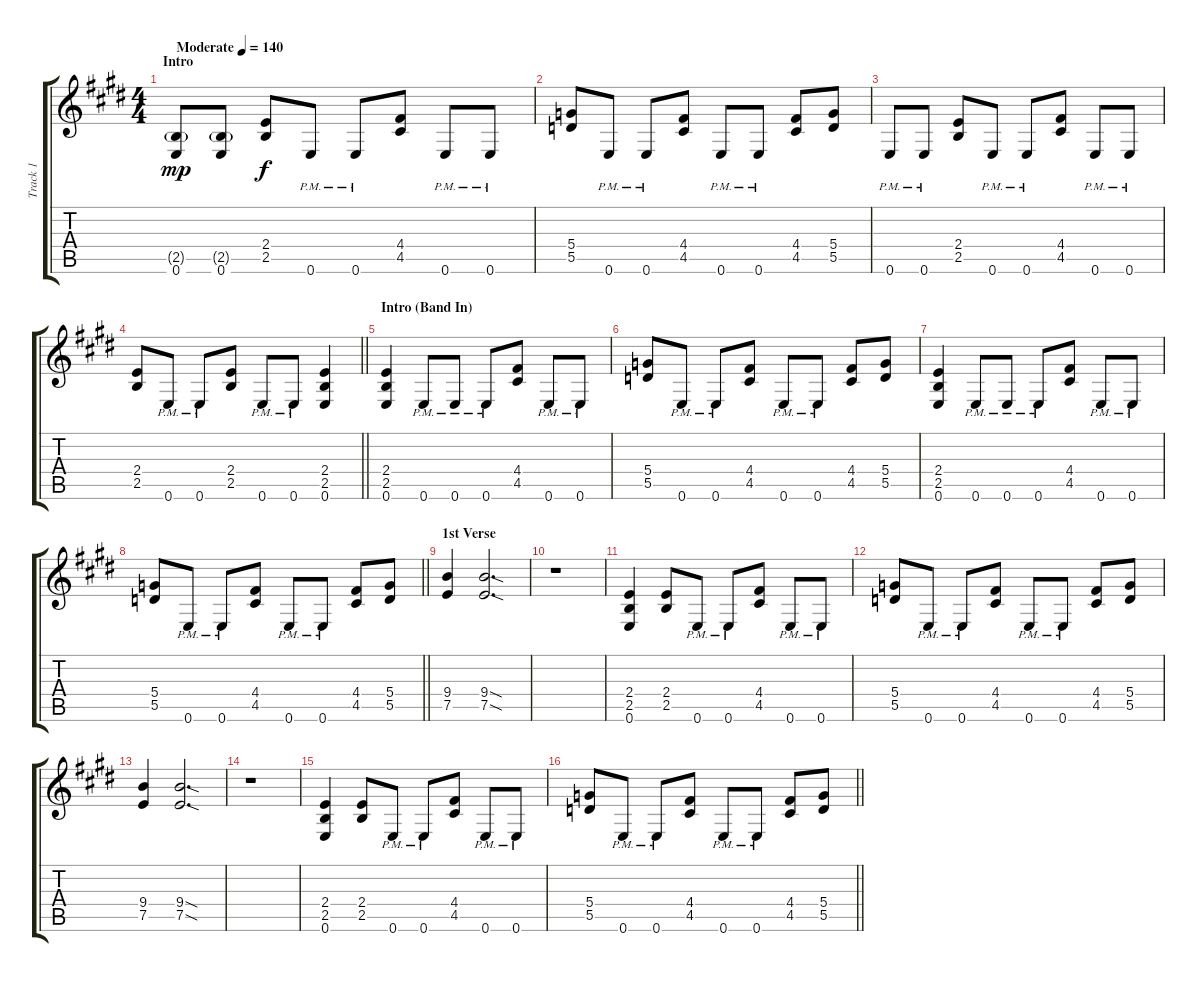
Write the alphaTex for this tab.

\track ("Track 1" "Track 1") {instrument distortionguitar}
\staff {score tabs}
\tuning (E4 B3 G3 D3 A2 E2) {hide}
\ts (4 4)
\section ("" "Intro")
\tempo (140 "Moderate")
\clef g2
\ks e
(2.5{g} 0.6).8{dy mp instrument distortionguitar} (2.5{g} 0.6).8 (2.4 2.5).8{dy f} 0.6{pm}.8 0.6{pm}.8 (4.4 4.5).8 0.6{pm}.8 0.6{pm}.8 |
(5.4 5.5).8 0.6{pm}.8 0.6{pm}.8 (4.4 4.5).8 0.6{pm}.8 0.6{pm}.8 (4.4 4.5).8 (5.4 5.5).8 |
0.6{pm}.8 0.6{pm}.8 (2.4 2.5).8 0.6{pm}.8 0.6{pm}.8 (4.4 4.5).8 0.6{pm}.8 0.6{pm}.8 |
\barLineRight lightlight
(2.4 2.5).8 0.6{pm}.8 0.6{pm}.8 (2.4 2.5).8 0.6{pm}.8 0.6{pm}.8 (2.4 2.5 0.6).4 |
\section ("" "Intro (Band In)")
(2.4 2.5 0.6).4 0.6{pm}.8 0.6{pm}.8 0.6{pm}.8 (4.4 4.5).8 0.6{pm}.8 0.6{pm}.8 |
(5.4 5.5).8 0.6{pm}.8 0.6{pm}.8 (4.4 4.5).8 0.6{pm}.8 0.6{pm}.8 (4.4 4.5).8 (5.4 5.5).8 |
(2.4 2.5 0.6).4 0.6{pm}.8 0.6{pm}.8 0.6{pm}.8 (4.4 4.5).8 0.6{pm}.8 0.6{pm}.8 |
\barLineRight lightlight
(5.4 5.5).8 0.6{pm}.8 0.6{pm}.8 (4.4 4.5).8 0.6{pm}.8 0.6{pm}.8 (4.4 4.5).8 (5.4 5.5).8 |
\section ("" "1st Verse")
(9.4 7.5).4 (9.4{sod} 7.5{sod}).2{d} |
r.1 |
(2.4 2.5 0.6).4 (2.4 2.5).8 0.6{pm}.8 0.6{pm}.8 (4.4 4.5).8 0.6{pm}.8 0.6{pm}.8 |
(5.4 5.5).8 0.6{pm}.8 0.6{pm}.8 (4.4 4.5).8 0.6{pm}.8 0.6{pm}.8 (4.4 4.5).8 (5.4 5.5).8 |
(9.4 7.5).4 (9.4{sod} 7.5{sod}).2{d} |
r.1 |
(2.4 2.5 0.6).4 (2.4 2.5).8 0.6{pm}.8 0.6{pm}.8 (4.4 4.5).8 0.6{pm}.8 0.6{pm}.8 |
\barLineRight lightlight
(5.4 5.5).8 0.6{pm}.8 0.6{pm}.8 (4.4 4.5).8 0.6{pm}.8 0.6{pm}.8 (4.4 4.5).8 (5.4 5.5).8
